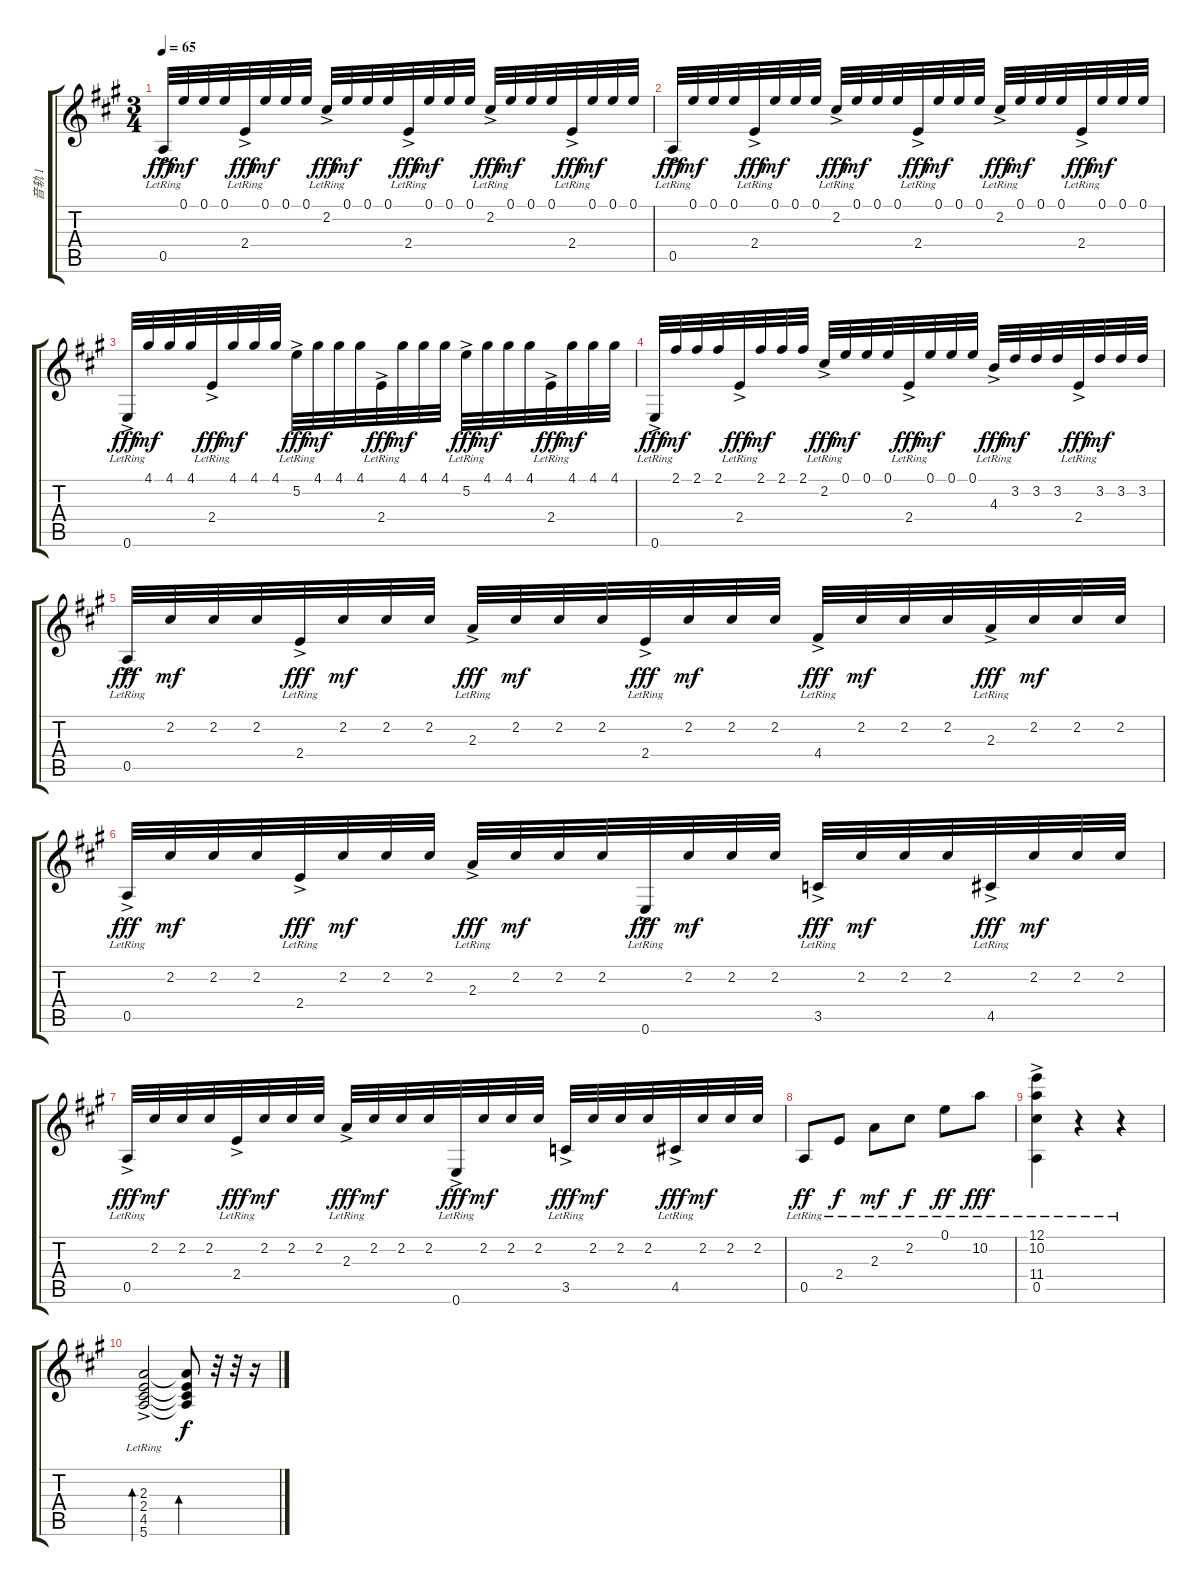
\track ("音轨 1" "音轨 1") {instrument acousticguitarnylon}
\staff {score tabs}
\tuning (E4 B3 G3 D3 A2 E2) {hide}
\ts (3 4)
\tempo 65
\clef g2
\ks a
0.5{ac lr}.32{dy fff} 0.1.32{dy mf} 0.1.32 0.1.32 2.4{ac lr}.32{dy fff} 0.1.32{dy mf} 0.1.32 0.1.32 2.2{ac lr}.32{dy fff} 0.1.32{dy mf} 0.1.32 0.1.32 2.4{ac lr}.32{dy fff} 0.1.32{dy mf} 0.1.32 0.1.32 2.2{ac lr}.32{dy fff} 0.1.32{dy mf} 0.1.32 0.1.32 2.4{ac lr}.32{dy fff} 0.1.32{dy mf} 0.1.32 0.1.32 |
0.5{ac lr}.32{dy fff} 0.1.32{dy mf} 0.1.32 0.1.32 2.4{ac lr}.32{dy fff} 0.1.32{dy mf} 0.1.32 0.1.32 2.2{ac lr}.32{dy fff} 0.1.32{dy mf} 0.1.32 0.1.32 2.4{ac lr}.32{dy fff} 0.1.32{dy mf} 0.1.32 0.1.32 2.2{ac lr}.32{dy fff} 0.1.32{dy mf} 0.1.32 0.1.32 2.4{ac lr}.32{dy fff} 0.1.32{dy mf} 0.1.32 0.1.32 |
0.6{ac lr}.32{dy fff} 4.1.32{dy mf} 4.1.32 4.1.32 2.4{ac lr}.32{dy fff} 4.1.32{dy mf} 4.1.32 4.1.32 5.2{ac lr}.32{dy fff} 4.1.32{dy mf} 4.1.32 4.1.32 2.4{ac lr}.32{dy fff} 4.1.32{dy mf} 4.1.32 4.1.32 5.2{ac lr}.32{dy fff} 4.1.32{dy mf} 4.1.32 4.1.32 2.4{ac lr}.32{dy fff} 4.1.32{dy mf} 4.1.32 4.1.32 |
0.6{ac lr}.32{dy fff} 2.1.32{dy mf} 2.1.32 2.1.32 2.4{ac lr}.32{dy fff} 2.1.32{dy mf} 2.1.32 2.1.32 2.2{ac lr}.32{dy fff} 0.1.32{dy mf} 0.1.32 0.1.32 2.4{ac lr}.32{dy fff} 0.1.32{dy mf} 0.1.32 0.1.32 4.3{ac lr}.32{dy fff} 3.2.32{dy mf} 3.2.32 3.2.32 2.4{ac lr}.32{dy fff} 3.2.32{dy mf} 3.2.32 3.2.32 |
0.5{ac lr}.32{dy fff} 2.2.32{dy mf} 2.2.32 2.2.32 2.4{ac lr}.32{dy fff} 2.2.32{dy mf} 2.2.32 2.2.32 2.3{ac lr}.32{dy fff} 2.2.32{dy mf} 2.2.32 2.2.32 2.4{ac lr}.32{dy fff} 2.2.32{dy mf} 2.2.32 2.2.32 4.4{ac lr}.32{dy fff} 2.2.32{dy mf} 2.2.32 2.2.32 2.3{ac lr}.32{dy fff} 2.2.32{dy mf} 2.2.32 2.2.32 |
0.5{ac lr}.32{dy fff} 2.2.32{dy mf} 2.2.32 2.2.32 2.4{ac lr}.32{dy fff} 2.2.32{dy mf} 2.2.32 2.2.32 2.3{ac lr}.32{dy fff} 2.2.32{dy mf} 2.2.32 2.2.32 0.6{ac lr}.32{dy fff} 2.2.32{dy mf} 2.2.32 2.2.32 3.5{ac lr}.32{dy fff} 2.2.32{dy mf} 2.2.32 2.2.32 4.5{ac lr}.32{dy fff} 2.2.32{dy mf} 2.2.32 2.2.32 |
0.5{ac lr}.32{dy fff} 2.2.32{dy mf} 2.2.32 2.2.32 2.4{ac lr}.32{dy fff} 2.2.32{dy mf} 2.2.32 2.2.32 2.3{ac lr}.32{dy fff} 2.2.32{dy mf} 2.2.32 2.2.32 0.6{ac lr}.32{dy fff} 2.2.32{dy mf} 2.2.32 2.2.32 3.5{ac lr}.32{dy fff} 2.2.32{dy mf} 2.2.32 2.2.32 4.5{ac lr}.32{dy fff} 2.2.32{dy mf} 2.2.32 2.2.32 |
0.5{lr}.8{dy ff} 2.4{lr}.8{dy f} 2.3{lr}.8{dy mf} 2.2{lr}.8{dy f} 0.1{lr}.8{dy ff} 10.2{lr}.8{dy fff} |
(12.1{lr} 10.2{ac lr} 11.4{ac lr} 0.5{ac lr}).4 r.4 r.4 |
(2.3 2.4{ac lr} 4.5{ac lr} 5.6{ac lr}).2{bd 480} (2.3{t} 2.4{t} 4.5{t} 5.6{t}).8{bd 120 dy f} r.32 r.32 r.16
